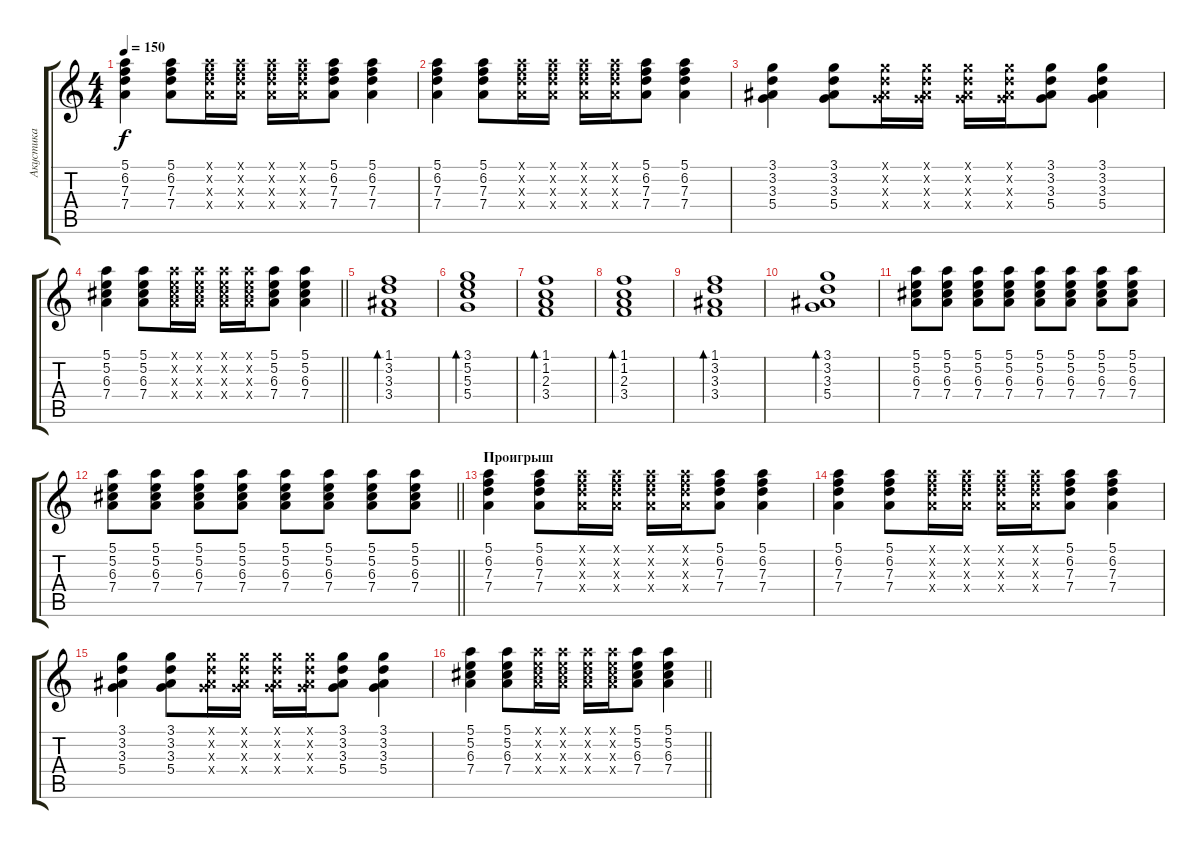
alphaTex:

\track ("Акустика" "Акустика") {instrument electricguitarclean}
\staff {score tabs}
\tuning (E4 B3 G3 D3 A2 E2) {hide}
\ts (4 4)
\tempo 150
\clef g2
\ks c
(5.1 6.2 7.3 7.4).4{dy f} (5.1 6.2 7.3 7.4).8 (5.1{x} 6.2{x} 7.3{x} 7.4{x}).16 (5.1{x} 6.2{x} 7.3{x} 7.4{x}).16 (5.1{x} 6.2{x} 7.3{x} 7.4{x}).16 (5.1{x} 6.2{x} 7.3{x} 7.4{x}).16 (5.1 6.2 7.3 7.4).8 (5.1 6.2 7.3 7.4).4 |
(5.1 6.2 7.3 7.4).4 (5.1 6.2 7.3 7.4).8 (5.1{x} 6.2{x} 7.3{x} 7.4{x}).16 (5.1{x} 6.2{x} 7.3{x} 7.4{x}).16 (5.1{x} 6.2{x} 7.3{x} 7.4{x}).16 (5.1{x} 6.2{x} 7.3{x} 7.4{x}).16 (5.1 6.2 7.3 7.4).8 (5.1 6.2 7.3 7.4).4 |
(3.1 3.2 3.3 5.4).4 (3.1 3.2 3.3 5.4).8 (3.1{x} 3.2{x} 3.3{x} 5.4{x}).16 (3.1{x} 3.2{x} 3.3{x} 5.4{x}).16 (3.1{x} 3.2{x} 3.3{x} 5.4{x}).16 (3.1{x} 3.2{x} 3.3{x} 5.4{x}).16 (3.1 3.2 3.3 5.4).8 (3.1 3.2 3.3 5.4).4 |
\barLineRight lightlight
(5.1 5.2 6.3 7.4).4 (5.1 5.2 6.3 7.4).8 (5.1{x} 5.2{x} 6.3{x} 7.4{x}).16 (5.1{x} 5.2{x} 6.3{x} 7.4{x}).16 (5.1{x} 5.2{x} 6.3{x} 7.4{x}).16 (5.1{x} 5.2{x} 6.3{x} 7.4{x}).16 (5.1 5.2 6.3 7.4).8 (5.1 5.2 6.3 7.4).4 |
\section ("" " ")
(1.1 3.2 3.3 3.4).1{bd 240} |
(3.1 5.2 5.3 5.4).1{bd 240} |
(1.1 1.2 2.3 3.4).1{bd 240} |
(1.1 1.2 2.3 3.4).1{bd 240} |
(1.1 3.2 3.3 3.4).1{bd 240} |
(3.1 3.2 3.3 5.4).1{bd 240} |
(5.1 5.2 6.3 7.4).8 (5.1 5.2 6.3 7.4).8 (5.1 5.2 6.3 7.4).8 (5.1 5.2 6.3 7.4).8 (5.1 5.2 6.3 7.4).8 (5.1 5.2 6.3 7.4).8 (5.1 5.2 6.3 7.4).8 (5.1 5.2 6.3 7.4).8 |
\barLineRight lightlight
(5.1 5.2 6.3 7.4).8 (5.1 5.2 6.3 7.4).8 (5.1 5.2 6.3 7.4).8 (5.1 5.2 6.3 7.4).8 (5.1 5.2 6.3 7.4).8 (5.1 5.2 6.3 7.4).8 (5.1 5.2 6.3 7.4).8 (5.1 5.2 6.3 7.4).8 |
\section ("" "Проигрыш")
(5.1 6.2 7.3 7.4).4 (5.1 6.2 7.3 7.4).8 (5.1{x} 6.2{x} 7.3{x} 7.4{x}).16 (5.1{x} 6.2{x} 7.3{x} 7.4{x}).16 (5.1{x} 6.2{x} 7.3{x} 7.4{x}).16 (5.1{x} 6.2{x} 7.3{x} 7.4{x}).16 (5.1 6.2 7.3 7.4).8 (5.1 6.2 7.3 7.4).4 |
(5.1 6.2 7.3 7.4).4 (5.1 6.2 7.3 7.4).8 (5.1{x} 6.2{x} 7.3{x} 7.4{x}).16 (5.1{x} 6.2{x} 7.3{x} 7.4{x}).16 (5.1{x} 6.2{x} 7.3{x} 7.4{x}).16 (5.1{x} 6.2{x} 7.3{x} 7.4{x}).16 (5.1 6.2 7.3 7.4).8 (5.1 6.2 7.3 7.4).4 |
(3.1 3.2 3.3 5.4).4 (3.1 3.2 3.3 5.4).8 (3.1{x} 3.2{x} 3.3{x} 5.4{x}).16 (3.1{x} 3.2{x} 3.3{x} 5.4{x}).16 (3.1{x} 3.2{x} 3.3{x} 5.4{x}).16 (3.1{x} 3.2{x} 3.3{x} 5.4{x}).16 (3.1 3.2 3.3 5.4).8 (3.1 3.2 3.3 5.4).4 |
\barLineRight lightlight
(5.1 5.2 6.3 7.4).4 (5.1 5.2 6.3 7.4).8 (5.1{x} 5.2{x} 6.3{x} 7.4{x}).16 (5.1{x} 5.2{x} 6.3{x} 7.4{x}).16 (5.1{x} 5.2{x} 6.3{x} 7.4{x}).16 (5.1{x} 5.2{x} 6.3{x} 7.4{x}).16 (5.1 5.2 6.3 7.4).8 (5.1 5.2 6.3 7.4).4
